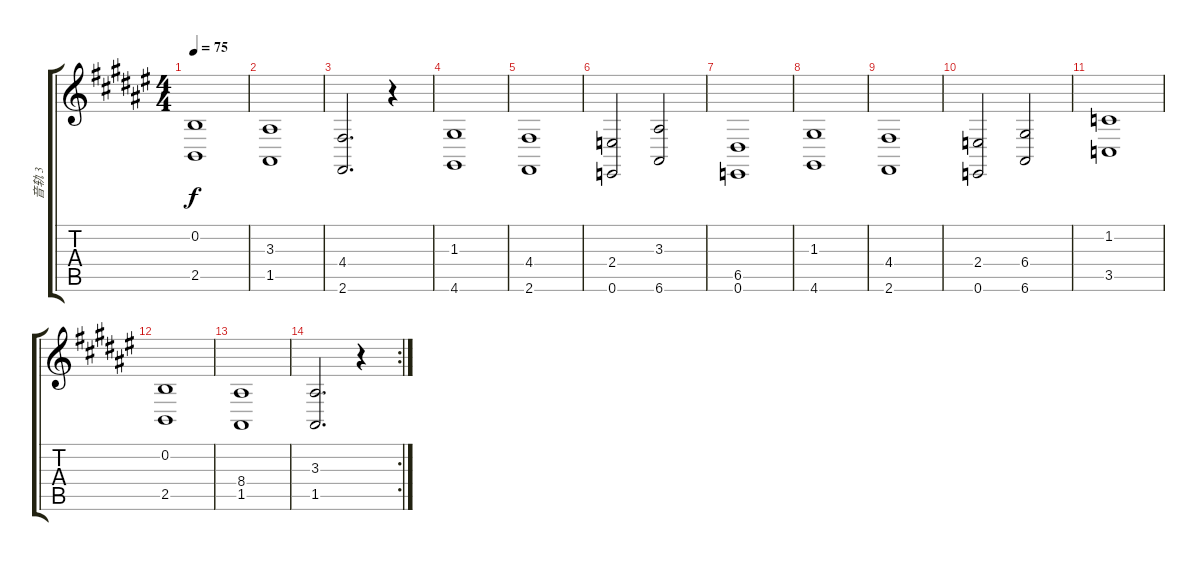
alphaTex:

\track ("音轨 3" "音轨 3") {instrument brightacousticpiano}
\staff {score tabs}
\tuning (E4 B3 G3 D3 A2 E2) {hide}
\ts (4 4)
\tempo 75
\clef g2
\ks f#
(0.2{t} 2.5{t}).1{dy f} |
(3.3 1.5).1 |
(4.4 2.6).2{d} r.4 |
(1.3 4.6).1 |
(4.4 2.6).1 |
(2.4 0.6).2 (3.3 6.6).2 |
(6.5 0.6).1 |
(1.3 4.6).1 |
(4.4 2.6).1 |
(2.4 0.6).2 (6.4 6.6).2 |
(1.2 3.5).1 |
(0.2 2.5).1 |
(8.4 1.5).1 |
\rc 2
(3.3 1.5).2{d} r.4
